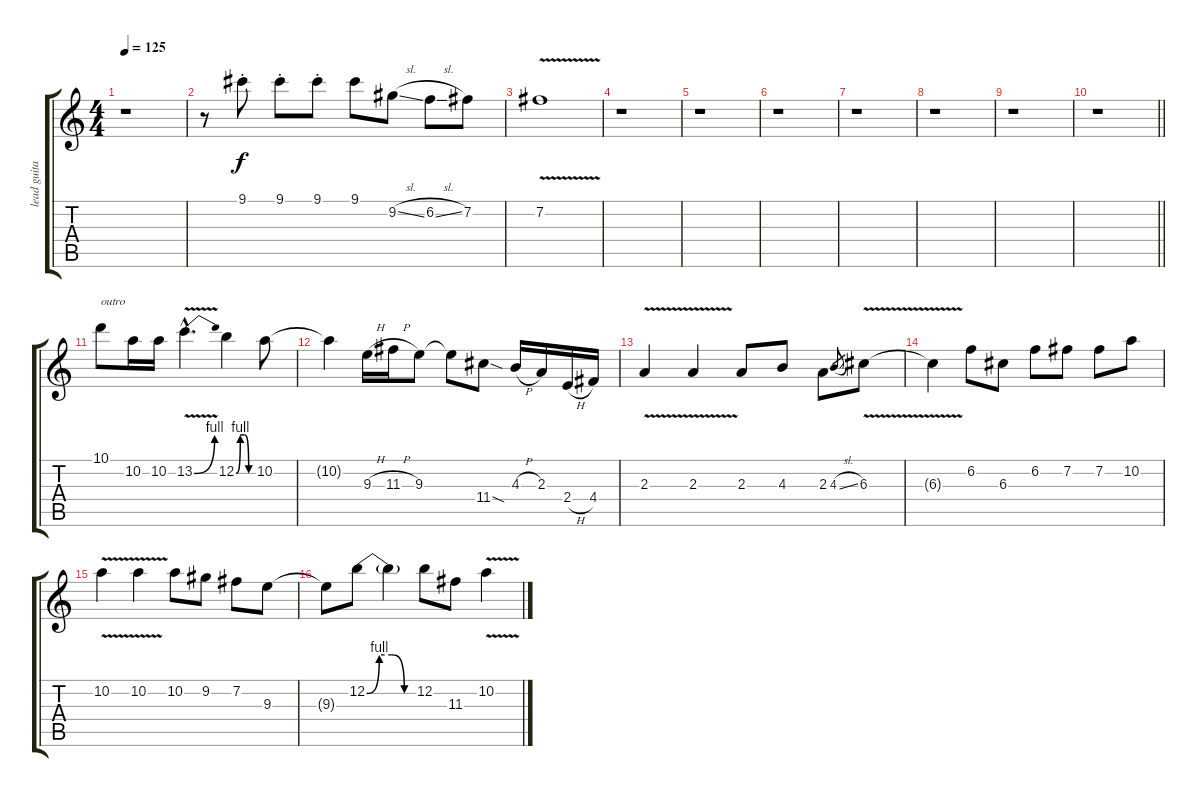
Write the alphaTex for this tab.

\track ("lead guitar" "lead guita") {instrument distortionguitar}
\staff {score tabs}
\tuning (E4 B3 G3 D3 A2 E2) {hide}
\ts (4 4)
\tempo 125
\clef g2
\ks c
r.1{dy f} |
r.8 9.1{st}.8 9.1{st}.8 9.1{st}.8 9.1.8 9.2{sl}.8 6.2{sl}.8 7.2.8 |
7.2{v}.1 |
r.1 |
r.1 |
r.1 |
r.1 |
r.1 |
r.1 |
\barLineRight lightlight
r.1 |
10.1.8{txt "outro"} 10.2.16 10.2.16 13.2{be (bend 0 0 60 4) v hac}.4{d} 12.2{be (custom 0 0 15 4 30 4 45 0 60 0)}.4 10.2.8 |
10.2{t}.4 9.3{h}.16 11.3{h}.16 9.3.8 9.3{t}.8 11.4{sod}.8 4.3{h}.16 2.3.16 2.4{h}.16 4.4.16 |
2.3{v}.4 2.3{v}.4 2.3.8 4.3.8 2.3.8 4.3{sl}.8{gr} 6.3{v}.8 |
6.3{t}.4 6.2.8 6.3.8 6.2.8 7.2.8 7.2.8 10.2.8 |
10.2{v}.4 10.2{v}.4 10.2.8 9.2.8 7.2.8 9.3.8 |
9.3{t}.8 12.2{be (custom 0 0 15 4 30 4 45 0 60 0)}.8 12.2{t}.4 12.2.8 11.3.8 10.2{v}.4
